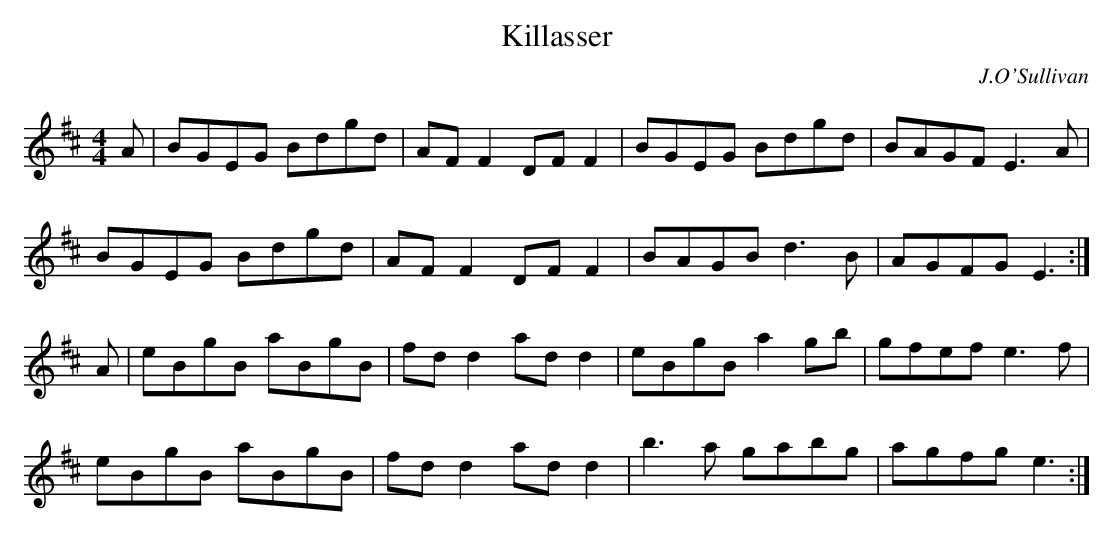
X:1
T: Killasser
C: J.O'Sullivan
M: 4/4
L: 1/8
K: Edor
A | BGEG Bdgd | AF F2 DF F2 | BGEG Bdgd |\
BAGF E3 A |
BGEG Bdgd | AF F2 DF F2 | BAGB d3 B |\
AGFG E3 :|
A | eBgB aBgB | fd d2 ad d2 | eBgB a2 gb |\
gfef e3 f |
eBgB aBgB | fd d2 ad d2 | b3 a gabg |\
agfg e3 :|
